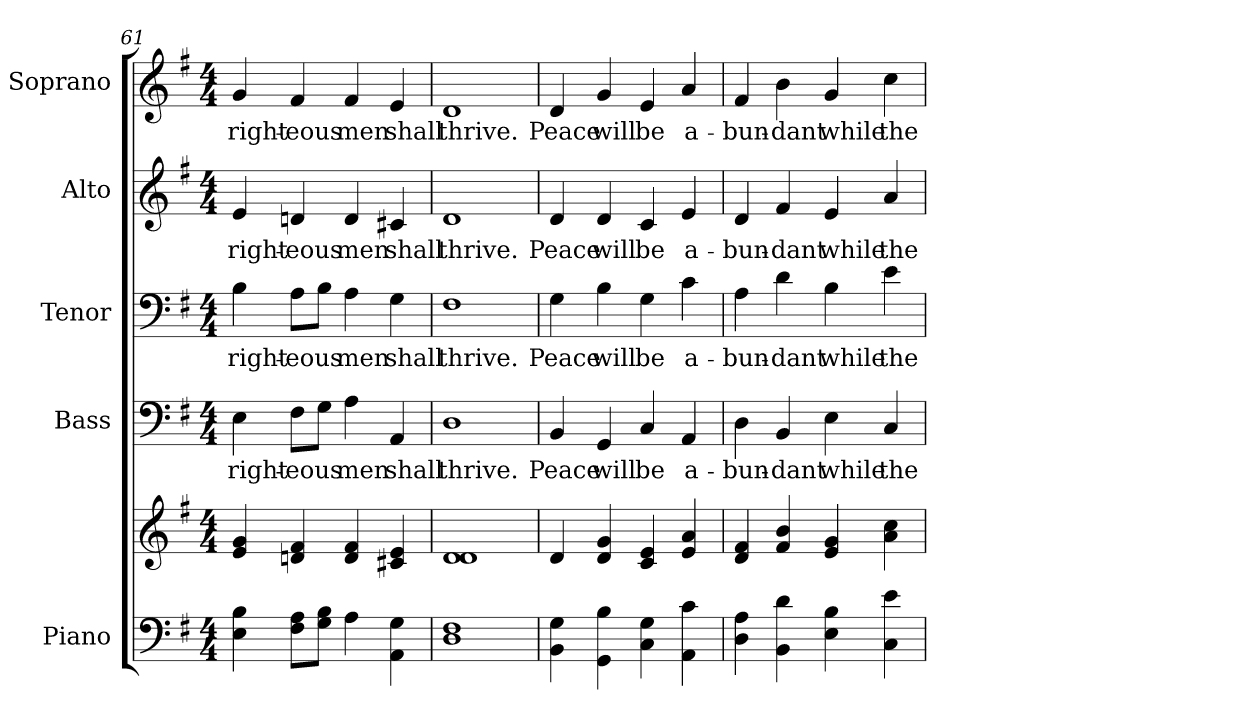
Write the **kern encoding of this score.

**kern	**kern	**kern	**text	**kern	**text	**kern	**text	**kern	**text
*part5	*part5	*part4	*part4	*part3	*part3	*part2	*part2	*part1	*part1
*staff6	*staff5	*staff4	*staff4	*staff3	*staff3	*staff2	*staff2	*staff1	*staff1
*I"Piano	*	*I"Bass	*	*I"Tenor	*	*I"Alto	*	*I"Soprano	*
*I'Pno.	*	*I'B.	*	*I'T.	*	*I'A.	*	*I'S.	*
!!LO:PB:g=z
*clefF4	*clefG2	*clefF4	*	*clefF4	*	*clefG2	*	*clefG2	*
*k[f#]	*k[f#]	*k[f#]	*	*k[f#]	*	*k[f#]	*	*k[f#]	*
*G:	*G:	*G:	*	*G:	*	*G:	*	*G:	*
*M4/4	*M4/4	*M4/4	*	*M4/4	*	*M4/4	*	*M4/4	*
=61	=61	=61	=61	=61	=61	=61	=61	=61	=61
!	!	!	!LO:LY:b:color=#000000	!	!	!	!	!	!
!	!	!	!	!	!LO:LY:b:color=#000000	!	!	!	!
!	!	!	!	!	!	!	!LO:LY:b:color=#000000	!	!
!	!	!	!	!	!	!	!	!	!LO:LY:b:color=#000000
4Ei\ 4Bi	4ei/ 4gi	4Ei\	right-	4Bi\	right-	4ei/	right-	4gi/	right-
!	!	!	!LO:LY:b:color=#000000	!	!	!	!	!	!
!	!	!	!	!	!LO:LY:b:color=#000000	!	!	!	!
!	!	!	!	!	!	!	!LO:LY:b:color=#000000	!	!
!	!	!	!	!	!	!	!	!	!LO:LY:b:color=#000000
8F#i\ 8AiL	4dni/ 4f#i	8F#i\L	-eous	8Ai\L	-eous	4dni/	-eous	4f#i/	-eous
8Gi\ 8BiJ	.	8Gi\J	.	8Bi\J	.	.	.	.	.
!	!	!	!LO:LY:b:color=#000000	!	!	!	!	!	!
!	!	!	!	!	!LO:LY:b:color=#000000	!	!	!	!
!	!	!	!	!	!	!	!LO:LY:b:color=#000000	!	!
!	!	!	!	!	!	!	!	!	!LO:LY:b:color=#000000
4Ai\	4di/ 4f#i	4Ai\	men	4Ai\	men	4di/	men	4f#i/	men
!	!	!	!LO:LY:b:color=#000000	!	!	!	!	!	!
!	!	!	!	!	!LO:LY:b:color=#000000	!	!	!	!
!	!	!	!	!	!	!	!LO:LY:b:color=#000000	!	!
!	!	!	!	!	!	!	!	!	!LO:LY:b:color=#000000
4AAi\ 4Gi	4c#Xi/ 4ei	4AAi/	shall	4Gi\	shall	4c#Xi/	shall	4ei/	shall
=62	=62	=62	=62	=62	=62	=62	=62	=62	=62
!	!	!	!LO:LY:b:color=#000000	!	!	!	!	!	!
!	!	!	!	!	!LO:LY:b:color=#000000	!	!	!	!
!	!	!	!	!	!	!	!LO:LY:b:color=#000000	!	!
!	!	!	!	!	!	!	!	!	!LO:LY:b:color=#000000
1Di 1F#i	1di 1di	1Di	thrive.	1F#i	thrive.	1di	thrive.	1di	thrive.
=63	=63	=63	=63	=63	=63	=63	=63	=63	=63
!	!	!	!LO:LY:b:color=#000000	!	!	!	!	!	!
!	!	!	!	!	!LO:LY:b:color=#000000	!	!	!	!
!	!	!	!	!	!	!	!LO:LY:b:color=#000000	!	!
!	!	!	!	!	!	!	!	!	!LO:LY:b:color=#000000
4BBi\ 4Gi	4di/	4BBi/	Peace	4Gi\	Peace	4di/	Peace	4di/	Peace
!	!	!	!LO:LY:b:color=#000000	!	!	!	!	!	!
!	!	!	!	!	!LO:LY:b:color=#000000	!	!	!	!
!	!	!	!	!	!	!	!LO:LY:b:color=#000000	!	!
!	!	!	!	!	!	!	!	!	!LO:LY:b:color=#000000
4GGi\ 4Bi	4di/ 4gi	4GGi/	will	4Bi\	will	4di/	will	4gi/	will
!	!	!	!LO:LY:b:color=#000000	!	!	!	!	!	!
!	!	!	!	!	!LO:LY:b:color=#000000	!	!	!	!
!	!	!	!	!	!	!	!LO:LY:b:color=#000000	!	!
!	!	!	!	!	!	!	!	!	!LO:LY:b:color=#000000
4Ci\ 4Gi	4ci/ 4ei	4Ci/	be	4Gi\	be	4ci/	be	4ei/	be
!	!	!	!LO:LY:b:color=#000000	!	!	!	!	!	!
!	!	!	!	!	!LO:LY:b:color=#000000	!	!	!	!
!	!	!	!	!	!	!	!LO:LY:b:color=#000000	!	!
!	!	!	!	!	!	!	!	!	!LO:LY:b:color=#000000
4AAi\ 4ci	4ei/ 4ai	4AAi/	a-	4ci\	a-	4ei/	a-	4ai/	a-
=64	=64	=64	=64	=64	=64	=64	=64	=64	=64
!	!	!	!LO:LY:b:color=#000000	!	!	!	!	!	!
!	!	!	!	!	!LO:LY:b:color=#000000	!	!	!	!
!	!	!	!	!	!	!	!LO:LY:b:color=#000000	!	!
!	!	!	!	!	!	!	!	!	!LO:LY:b:color=#000000
4Di\ 4Ai	4di/ 4f#i	4Di\	-bun-	4Ai\	-bun-	4di/	-bun-	4f#i/	-bun-
!	!	!	!LO:LY:b:color=#000000	!	!	!	!	!	!
!	!	!	!	!	!LO:LY:b:color=#000000	!	!	!	!
!	!	!	!	!	!	!	!LO:LY:b:color=#000000	!	!
!	!	!	!	!	!	!	!	!	!LO:LY:b:color=#000000
4BBi\ 4di	4f#i/ 4bi	4BBi/	-dant	4di\	-dant	4f#i/	-dant	4bi\	-dant
!	!	!	!LO:LY:b:color=#000000	!	!	!	!	!	!
!	!	!	!	!	!LO:LY:b:color=#000000	!	!	!	!
!	!	!	!	!	!	!	!LO:LY:b:color=#000000	!	!
!	!	!	!	!	!	!	!	!	!LO:LY:b:color=#000000
4Ei\ 4Bi	4ei/ 4gi	4Ei\	while	4Bi\	while	4ei/	while	4gi/	while
!	!	!	!LO:LY:b:color=#000000	!	!	!	!	!	!
!	!	!	!	!	!LO:LY:b:color=#000000	!	!	!	!
!	!	!	!	!	!	!	!LO:LY:b:color=#000000	!	!
!	!	!	!	!	!	!	!	!	!LO:LY:b:color=#000000
4Ci\ 4ei	4ai\ 4cci	4Ci/	the	4ei\	the	4ai/	the	4cci\	the
=	=	=	=	=	=	=	=	=	=
*-	*-	*-	*-	*-	*-	*-	*-	*-	*-
